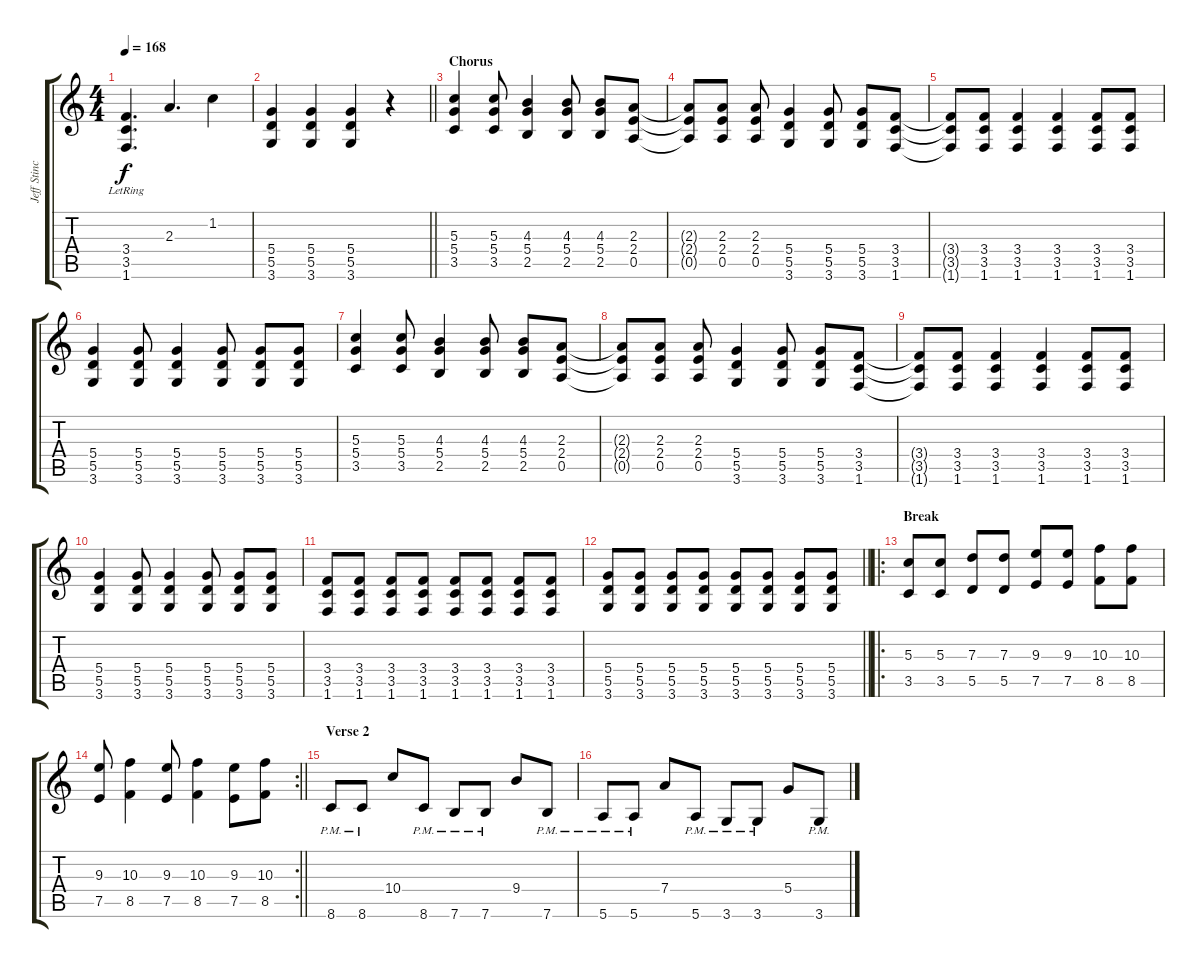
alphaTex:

\track ("Jeff Stinco" "Jeff Stinc") {instrument distortionguitar}
\staff {score tabs}
\tuning (E4 B3 G3 D3 A2 E2) {hide}
\ts (4 4)
\tempo 168
\clef g2
\ks c
(3.4{lr} 3.5{lr} 1.6{lr}).4{d dy f} 2.3.4{d} 1.2.4 |
\barLineRight lightlight
(5.4 5.5 3.6).4 (5.4 5.5 3.6).4 (5.4 5.5 3.6).4 r.4{volume 13} |
\section ("" "Chorus")
(5.3 5.4 3.5).4 (5.3 5.4 3.5).8 (4.3 5.4 2.5).4 (4.3 5.4 2.5).8 (4.3 5.4 2.5).8 (2.3 2.4 0.5).8 |
(2.3{t} 2.4{t} 0.5{t}).8 (2.3 2.4 0.5).8 (2.3 2.4 0.5).8 (5.4 5.5 3.6).4 (5.4 5.5 3.6).8 (5.4 5.5 3.6).8 (3.4 3.5 1.6).8 |
(3.4{t} 3.5{t} 1.6{t}).8 (3.4 3.5 1.6).8 (3.4 3.5 1.6).4 (3.4 3.5 1.6).4 (3.4 3.5 1.6).8 (3.4 3.5 1.6).8 |
(5.4 5.5 3.6).4 (5.4 5.5 3.6).8 (5.4 5.5 3.6).4 (5.4 5.5 3.6).8 (5.4 5.5 3.6).8 (5.4 5.5 3.6).8 |
(5.3 5.4 3.5).4 (5.3 5.4 3.5).8 (4.3 5.4 2.5).4 (4.3 5.4 2.5).8 (4.3 5.4 2.5).8 (2.3 2.4 0.5).8 |
(2.3{t} 2.4{t} 0.5{t}).8 (2.3 2.4 0.5).8 (2.3 2.4 0.5).8 (5.4 5.5 3.6).4 (5.4 5.5 3.6).8 (5.4 5.5 3.6).8 (3.4 3.5 1.6).8 |
(3.4{t} 3.5{t} 1.6{t}).8 (3.4 3.5 1.6).8 (3.4 3.5 1.6).4 (3.4 3.5 1.6).4 (3.4 3.5 1.6).8 (3.4 3.5 1.6).8 |
(5.4 5.5 3.6).4 (5.4 5.5 3.6).8 (5.4 5.5 3.6).4 (5.4 5.5 3.6).8 (5.4 5.5 3.6).8 (5.4 5.5 3.6).8 |
(3.4 3.5 1.6).8 (3.4 3.5 1.6).8 (3.4 3.5 1.6).8 (3.4 3.5 1.6).8 (3.4 3.5 1.6).8 (3.4 3.5 1.6).8 (3.4 3.5 1.6).8 (3.4 3.5 1.6).8 |
\barLineRight lightlight
(5.4 5.5 3.6).8 (5.4 5.5 3.6).8 (5.4 5.5 3.6).8 (5.4 5.5 3.6).8 (5.4 5.5 3.6).8 (5.4 5.5 3.6).8 (5.4 5.5 3.6).8 (5.4 5.5 3.6).8 |
\ro
\section ("" "Break")
(5.3 3.5).8 (5.3 3.5).8 (7.3 5.5).8 (7.3 5.5).8 (9.3 7.5).8 (9.3 7.5).8 (10.3 8.5).8 (10.3 8.5).8 |
\rc 2
\barLineRight lightlight
(9.3 7.5).8 (10.3 8.5).4 (9.3 7.5).8 (10.3 8.5).4 (9.3 7.5).8 (10.3 8.5).8 |
\section ("" "Verse 2")
8.6{pm}.8 8.6{pm}.8 10.4.8 8.6{pm}.8 7.6{pm}.8 7.6{pm}.8 9.4.8 7.6{pm}.8 |
5.6{pm}.8 5.6{pm}.8 7.4.8 5.6{pm}.8 3.6{pm}.8 3.6{pm}.8 5.4.8 3.6{pm}.8
